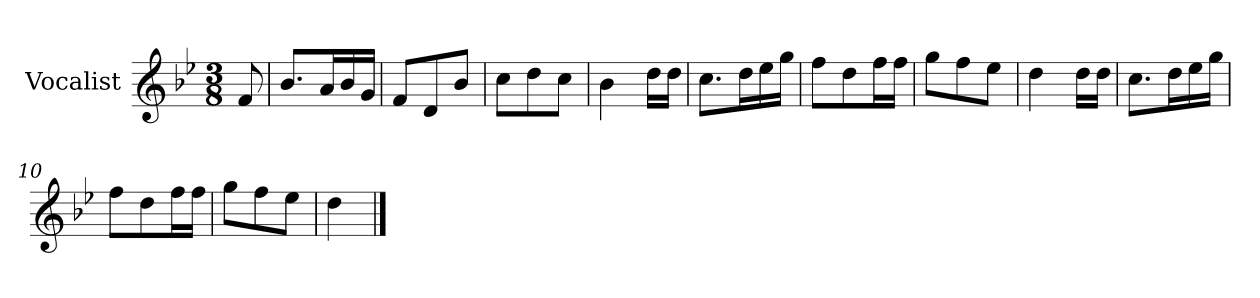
**kern
*part1
*staff1
*I"Vocalist
*k[b-e-]
*B-:
*M3/8
=
8f
=1
8.b-L
16aL
16b-
16gJJ
=2
8fL
8d
8b-J
=3
8ccL
8dd
8ccJ
=4
4b-
16ddLL
16ddJJ
=5
8.ccL
16ddL
16ee-
16ggJJ
=6
8ffL
8dd
16ffL
16ffJJ
=7
8ggL
8ff
8ee-J
=8
4dd
16ddLL
16ddJJ
=9
8.ccL
16ddL
16ee-
16ggJJ
=10
8ffL
8dd
16ffL
16ffJJ
=11
8ggL
8ff
8ee-J
=12
4dd
==
*-
